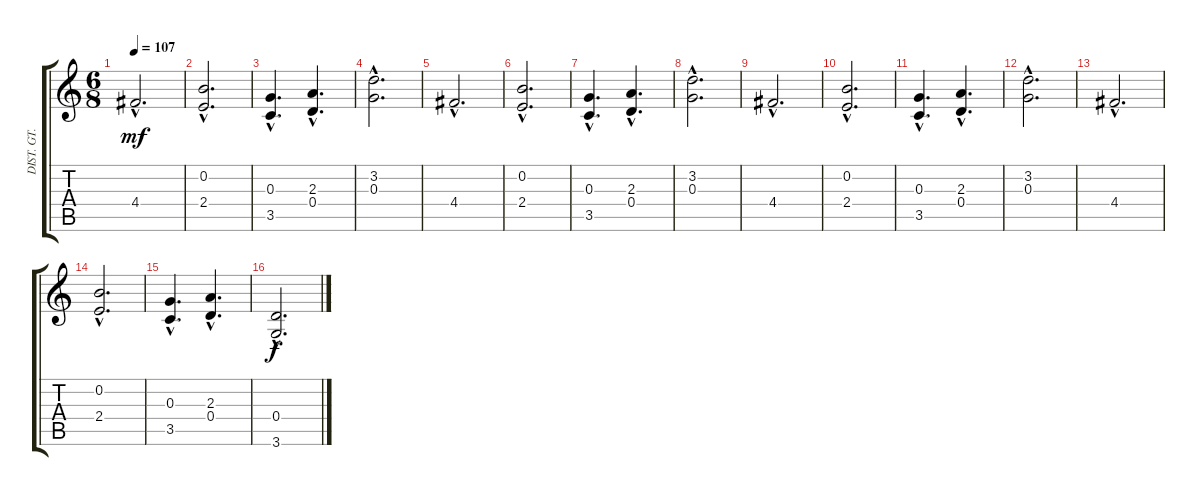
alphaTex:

\track ("DIST. GT." "DIST. GT.") {instrument distortionguitar}
\staff {score tabs}
\tuning (E4 B3 G3 D3 A2 E2) {hide}
\ts (6 8)
\tempo 107
\clef g2
\ks c
4.4{hac}.2{d dy mf} |
(0.2{hac} 2.4{hac}).2{d} |
(0.3{hac} 3.5{hac}).4{d} (2.3{hac} 0.4{hac}).4{d} |
(3.2 0.3{hac}).2{d} |
4.4{hac}.2{d} |
(0.2{hac} 2.4{hac}).2{d} |
(0.3{hac} 3.5{hac}).4{d} (2.3{hac} 0.4{hac}).4{d} |
(3.2 0.3{hac}).2{d} |
4.4{hac}.2{d} |
(0.2{hac} 2.4{hac}).2{d} |
(0.3{hac} 3.5{hac}).4{d} (2.3{hac} 0.4{hac}).4{d} |
(3.2 0.3{hac}).2{d} |
4.4{hac}.2{d} |
(0.2{hac} 2.4{hac}).2{d} |
(0.3{hac} 3.5{hac}).4{d} (2.3{hac} 0.4{hac}).4{d} |
(0.4{hac} 3.6{hac}).2{d dy f}
